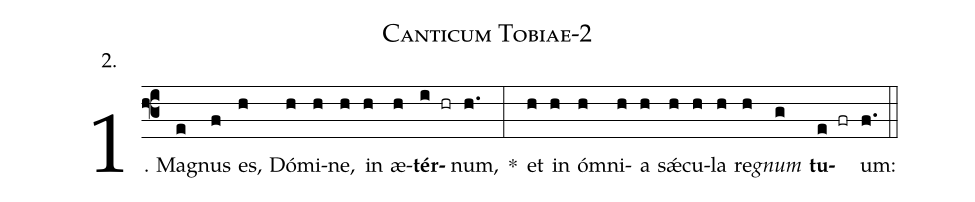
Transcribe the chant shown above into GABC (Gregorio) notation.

name: Canticum Tobiae-2;
annotation: 2.;
%%
(f3)1. Ma(e)gnus(f) es,(h) Dó(h)mi(h)ne,(h) in(h) æ(h)<b>tér</b>(i hr)num,(h.) *(:) et(h) in(h) óm(h)ni(h)a(h) sǽ(h)cu(h)la(h) re(h)<i>gnum</i>(g) <b>tu</b>(e fr)um:(f.) (::)
